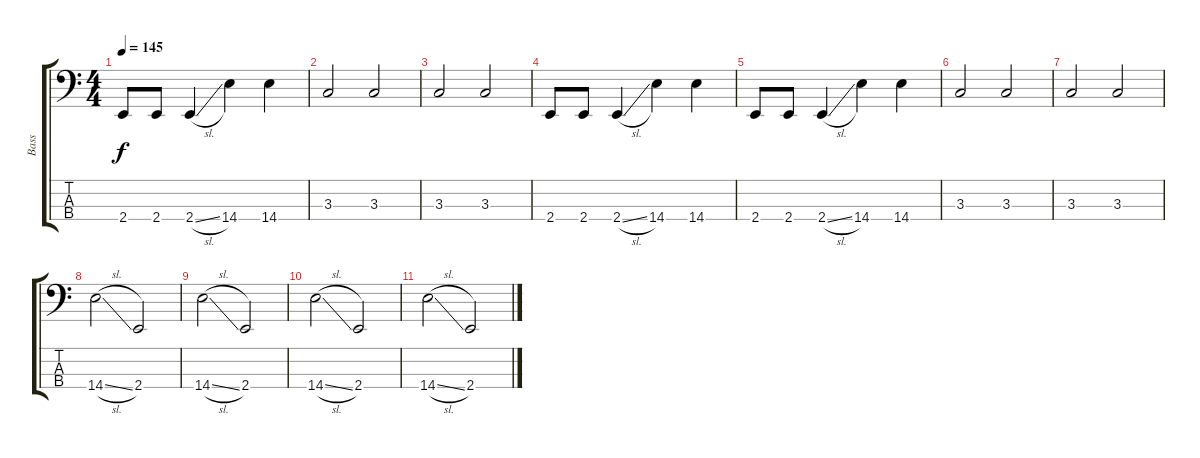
\track ("Bass" "Bass") {instrument electricbassfinger}
\staff {score tabs}
\tuning (G2 D2 A1 D1) {hide}
\ts (4 4)
\tempo 145
\clef f4
\ks c
2.4.8{dy f} 2.4.8 2.4{sl}.4 14.4.4 14.4.4 |
3.3.2 3.3.2 |
3.3.2 3.3.2 |
2.4.8 2.4.8 2.4{sl}.4 14.4.4 14.4.4 |
2.4.8 2.4.8 2.4{sl}.4 14.4.4 14.4.4 |
3.3.2 3.3.2 |
3.3.2 3.3.2 |
14.4{sl}.2 2.4.2 |
14.4{sl}.2 2.4.2 |
14.4{sl}.2 2.4.2 |
14.4{sl}.2 2.4.2
